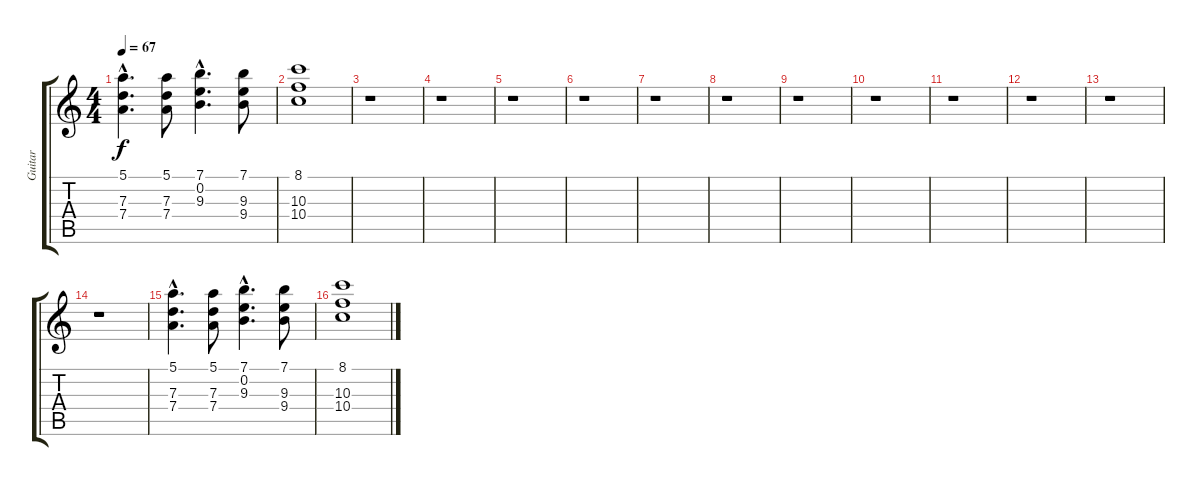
\track ("Guitar" "Guitar") {instrument overdrivenguitar}
\staff {score tabs}
\tuning (E4 B3 G3 D3 A2 E2) {hide}
\ts (4 4)
\tempo 67
\clef g2
\ks c
(5.1{hac} 7.3{hac} 7.4{hac}).4{d dy f} (5.1 7.3 7.4).8 (7.1{hac} 0.2{hac} 9.3{hac}).4{d} (7.1 9.3 9.4).8 |
(8.1 10.3 10.4).1 |
r.1 |
r.1 |
r.1 |
r.1 |
r.1 |
r.1 |
r.1 |
r.1 |
r.1 |
r.1 |
r.1 |
r.1 |
(5.1{hac} 7.3{hac} 7.4{hac}).4{d} (5.1 7.3 7.4).8 (7.1{hac} 0.2{hac} 9.3{hac}).4{d} (7.1 9.3 9.4).8 |
(8.1 10.3 10.4).1
